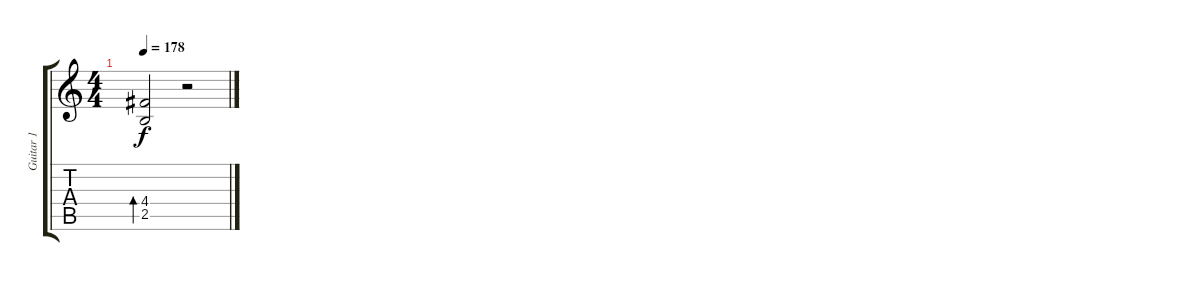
\track ("Guitar 1" "Guitar 1") {instrument distortionguitar}
\staff {score tabs}
\tuning (E4 B3 G3 D3 A2 E2) {hide}
\ts (4 4)
\tempo 178
\clef g2
\ks c
(4.4 2.5).2{bd 480 dy f} r.2
